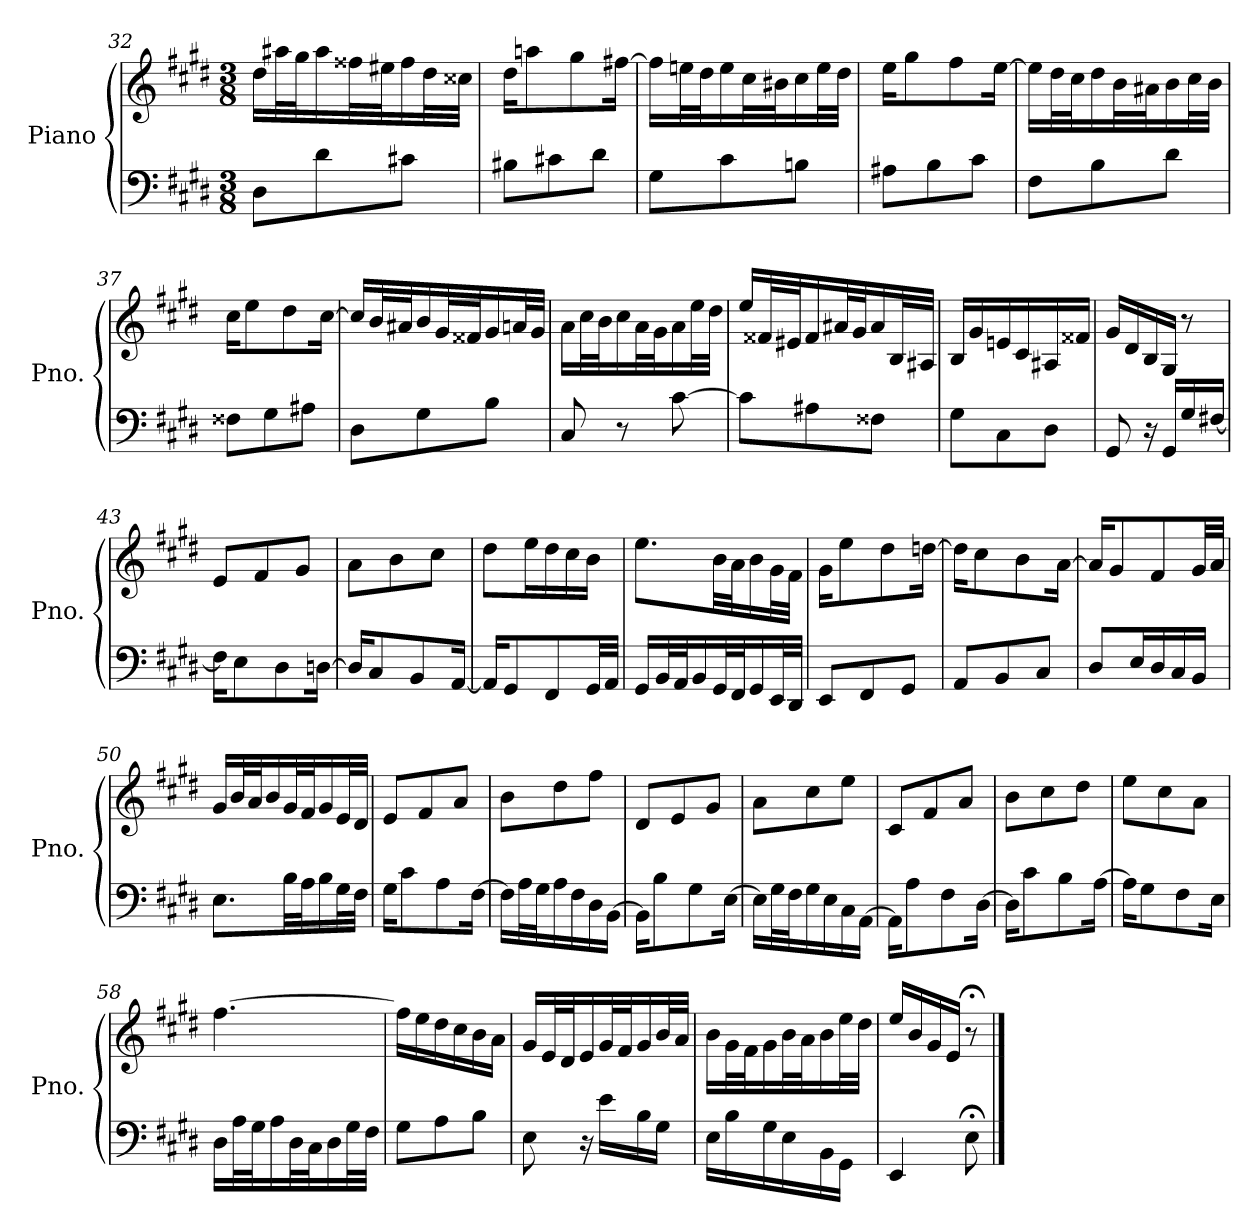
**kern	**kern
*part1	*part1
*staff2	*staff1
*I"Piano	*
*I'Pno.	*
!!LO:PB:g=z
*clefF4	*clefG2
*k[f#c#g#d#]	*k[f#c#g#d#]
*M3/8	*M3/8
=32	=32
8D#\L	16dd#\LL
.	32aa#X\L
.	32gg#\J
8d#\	16aa#\
.	32ff##X\L
.	32ee#X\J
8c#X\J	16ff##\
.	32dd#\L
.	32cc##X\JJJ
=33	=33
8B#X\L	16dd#\KL
.	8aan\
8c#X\	.
.	8gg#\
8d#\J	.
.	[16ff#X\Jk
=34	=34
8G#\L	16ff#\LL]
.	32een\L
.	32dd#\J
8c#\	16ee\
.	32cc#\L
.	32b#X\J
8Bn\J	16cc#\
.	32ee\L
.	32dd#\JJJ
=35	=35
8A#X\L	16ee\KL
.	8gg#\
8B\	.
.	8ff#\
8c#\J	.
.	[16ee\Jk
=36	=36
8F#\L	16ee\LL]
.	32dd#\L
.	32cc#\J
8B\	16dd#\
.	32b\L
.	32a#X\J
8d#\J	16b\
.	32cc#\L
.	32b\JJJ
!!LO:LB:g=z
=37	=37
8F##X\L	16cc#\KL
.	8ee\
8G#\	.
.	8dd#\
8A#X\J	.
.	[16cc#\Jk
=38	=38
8D#\L	16cc#/LL]
.	32b/L
.	32a#X/J
8G#\	16b/
.	32g#/L
.	32f##X/J
8B\J	16g#/
.	32an/L
.	32g#/JJJ
=39	=39
8C#/	16a\LL
.	32cc#\L
.	32b\J
8r	16cc#\
.	32a\L
.	32g#\J
[8c#\	16a\
.	32ee\L
.	32dd#\JJJ
=40	=40
8c#\L]	16ee/LL
.	32f##X/L
.	32e#X/J
8A#X\	16f##/
.	32a#X/L
.	32g#/J
8F##X\J	16a#/
.	32B/L
.	32A#X/JJJ
=41	=41
8G#\L	16B/LL
.	16g#/
8C#\	16en/
.	16c#/
8D#\J	16A#X/
.	16f##X/JJ
!!LO:LB:g=z
=42	=42
8GG#/	16g#/LL
.	16d#/
16r	16B/
16GG#/LL	16G#/JJ
16G#/	8r
[16F#X/JJ	.
=43	=43
16F#\KL]	8e/L
8E\	.
.	8f#/
8D#\	.
.	8g#/J
[16Dn\Jk	.
=44	=44
16D/KL]	8a\L
8C#/	.
.	8b\
8BB/	.
.	8cc#\J
[16AA/Jk	.
=45	=45
16AA/KL]	8dd#\L
8GG#/	.
.	16ee\L
8FF#/	16dd#\
.	16cc#\
32GG#/LL	16b\JJ
32AA/JJJ	.
=46	=46
16GG#/LL	8.ee\L
32BB/L	.
32AA/J	.
16BB/	.
32GG#/L	32b\LL
32FF#/J	32a\J
16GG#/	16b\
32EE/L	32g#\L
32DD#/JJJ	32f#\JJJ
=47	=47
8EE/L	16g#\KL
.	8ee\
8FF#/	.
.	8dd#\
8GG#/J	.
.	[16ddn\Jk
=48	=48
8AA/L	16dd\KL]
.	8cc#\
8BB/	.
.	8b\
8C#/J	.
.	[16a\Jk
!!LO:LB:g=z
=49	=49
8D#/L	16a/KL]
.	8g#/
16E/L	.
16D#/	8f#/
16C#/	.
16BB/JJ	32g#/LL
.	32a/JJJ
=50	=50
8.E\L	16g#/LL
.	32b/L
.	32a/J
.	16b/
32B\LL	32g#/L
32A\J	32f#/J
16B\	16g#/
32G#\L	32e/L
32F#\JJJ	32d#/JJJ
=51	=51
16G#\KL	8e/L
8c#\	.
.	8f#/
8A\	.
.	8a/J
[16F#\Jk	.
=52	=52
16F#\LL]	8b\L
32A\L	.
32G#\J	.
16A\	8dd#\
16F#\	.
16D#\	8ff#\J
[16BB\JJ	.
=53	=53
16BB\KL]	8d#/L
8B\	.
.	8e/
8G#\	.
.	8g#/J
[16E\Jk	.
=54	=54
16E\LL]	8a\L
32G#\L	.
32F#\J	.
16G#\	8cc#\
16E\	.
16C#\	8ee\J
[16AA\JJ	.
=55	=55
16AA\KL]	8c#/L
8A\	.
.	8f#/
8F#\	.
.	8a/J
[16D#\Jk	.
!!LO:LB:g=z
=56	=56
16D#\KL]	8b\L
8c#\	.
.	8cc#\
8B\	.
.	8dd#\J
[16A\Jk	.
=57	=57
16A\KL]	8ee\L
8G#\	.
.	8cc#\
8F#\	.
.	8a\J
16E\Jk	.
=58	=58
16D#\LL	[4.ff#\
32A\L	.
32G#\J	.
16A\	.
32D#\L	.
32C#\J	.
16D#\	.
32G#\L	.
32F#\JJJ	.
=59	=59
8G#\L	16ff#\LL]
.	16ee\
8A\	16dd#\
.	16cc#\
8B\J	16b\
.	16a\JJ
=60	=60
8E\	16g#/LL
.	32e/L
.	32d#/J
16r	16e/
16e\LL	32g#/L
.	32f#/J
16B\	16g#/
16G#\JJ	32b/L
.	32a/JJJ
=61	=61
16E\LL	16b\LL
16B\	32g#\L
.	32f#\J
16G#\	16g#\
16E\	32b\L
.	32a\J
16BB\	16b\
16GG#\JJ	32ee\L
.	32dd#\JJJ
!!LO:PB:g=z
=62	=62
4EE/	16ee/LL
.	16b/
.	16g#/
.	16e/JJ
8E;\	8r;<
==	==
*-	*-
